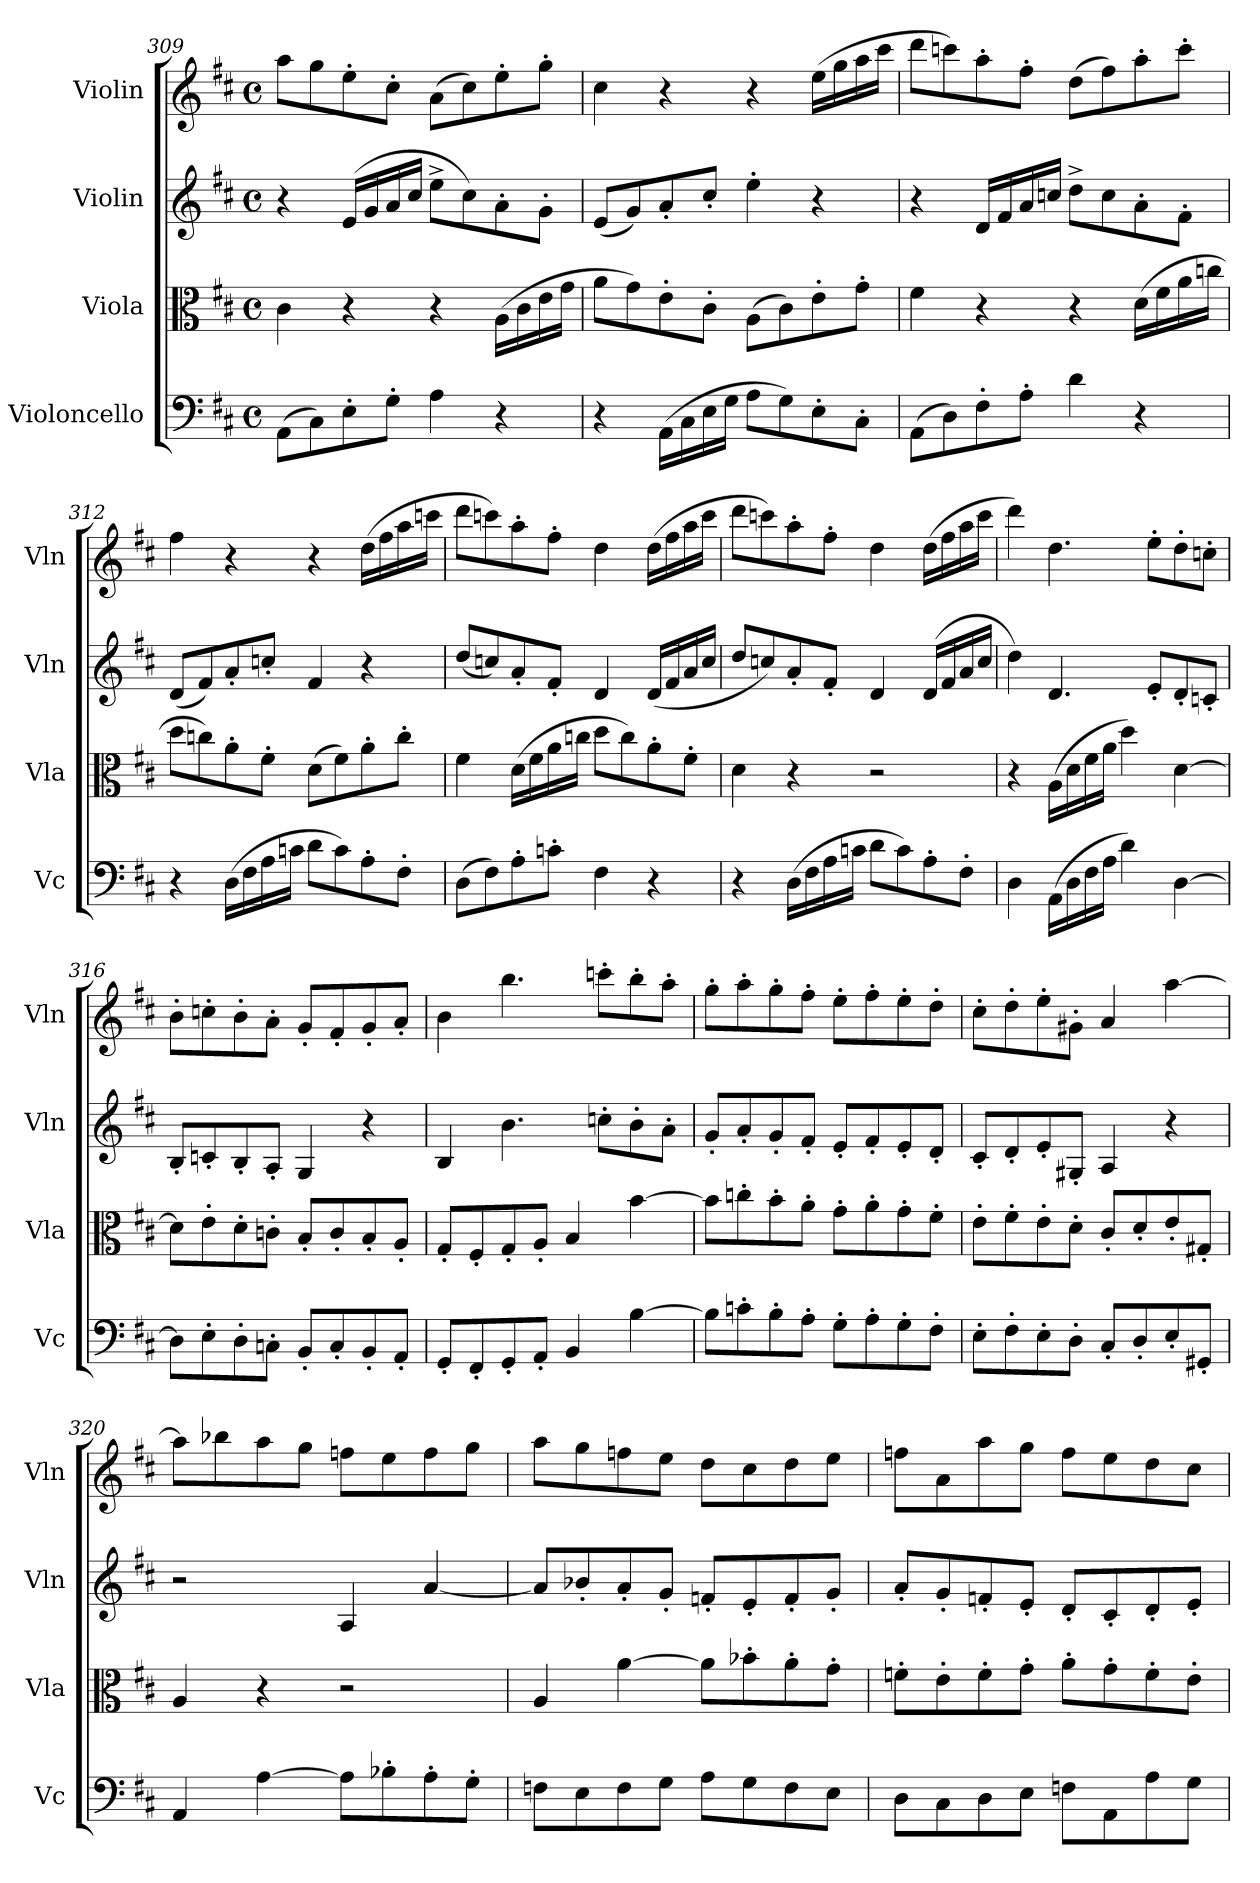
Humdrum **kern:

**kern	**kern	**kern	**kern
*part4	*part3	*part2	*part1
*staff4	*staff3	*staff2	*staff1
*I"Violoncello	*I"Viola	*I"Violin	*I"Violin
*I'Vc	*I'Vla	*I'Vln	*I'Vln
*clefF4	*clefC3	*clefG2	*clefG2
*k[f#c#]	*k[f#c#]	*k[f#c#]	*k[f#c#]
*M4/4	*M4/4	*M4/4	*M4/4
*met(c)	*met(c)	*met(c)	*met(c)
=309	=309	=309	=309
(>8AA\L	4c#\	4r	8aa\L
8C#\)	.	.	8gg\
8E'\	4r	(>16e/LL	8ee'\
.	.	16g/	.
8G'\J	.	16a/	8cc#'\J
.	.	16cc#/JJ	.
4A\	4r	8ee^\L	(>8a\L
.	.	8cc#\)	8cc#\)
4r	(>16A\LL	8a'\	8ee'\
.	16c#\	.	.
.	16e\	8g'\J	8gg'\J
.	16g\JJ	.	.
=310	=310	=310	=310
4r	8a\L	(8e/L	4cc#\
.	8g\)	8g/)	.
(>16AA\LL	8e'\	8a'/	4r
16C#\	.	.	.
16E\	8c#'\J	8cc#'/J	.
16G\JJ	.	.	.
8A\L	(>8A\L	4ee'\	4r
8G\)	8c#\)	.	.
8E'\	8e'\	4r	(>16ee\LL
.	.	.	16gg\
8C#'\J	8g'\J	.	16aa\
.	.	.	16ccc#\JJ
!!LO:PB:g=z
=311	=311	=311	=311
(>8AA\L	4f#\	4r	8ddd\L
8D\)	.	.	8cccn\)
8F#'\	4r	16d/LL	8aa'\
.	.	16f#/	.
8A'\J	.	16a/	8ff#'\J
.	.	16ccn/JJ	.
4d\	4r	8dd^\L	(>8dd\L
.	.	8cc\	8ff#\)
4r	(>16d\LL	8a'\	8aa'\
.	16f#\	.	.
.	16a\	8f#'\J	8ccc'\J
.	16ccn\JJ	.	.
=312	=312	=312	=312
4r	8dd\L	(8d/L	4ff#\
.	8ccn\)	8f#/)	.
(>16D\LL	8a'\	8a'/	4r
16F#\	.	.	.
16A\	8f#'\J	8ccn'/J	.
16cn\JJ	.	.	.
8d\L	(>8d\L	4f#/	4r
8c\)	8f#\)	.	.
8A'\	8a'\	4r	(>16dd\LL
.	.	.	16ff#\
8F#'\J	8cc'\J	.	16aa\
.	.	.	16cccn\JJ
=313	=313	=313	=313
(>8D\L	4f#\	(8dd/L	8ddd\L
8F#\)	.	8ccn/)	8cccn\)
8A'\	(>16d\LL	8a'/	8aa'\
.	16f#\	.	.
8cn'\J	16a\	8f#'/J	8ff#'\J
.	16ccn\JJ	.	.
4F#\	8dd\L	4d/	4dd\
.	8cc\)	.	.
4r	8a'\	(16d/LL	(>16dd\LL
.	.	16f#/	16ff#\
.	8f#'\J	16a/	16aa\
.	.	16cc/JJ	16ccc\JJ
=314	=314	=314	=314
4r	4d\	8dd/L	8ddd\L
.	.	8ccn/)	8cccn\)
(>16D\LL	4r	8a'/	8aa'\
16F#\	.	.	.
16A\	.	8f#'/J	8ff#'\J
16cn\JJ	.	.	.
8d\L	2r	4d/	4dd\
8c\)	.	.	.
8A'\	.	(16d/LL	(>16dd\LL
.	.	16f#/	16ff#\
8F#'\J	.	16a/	16aa\
.	.	16cc/JJ	16ccc\JJ
!!LO:LB:g=z
=315	=315	=315	=315
4D\	4r	4dd\)	4ddd\)
(>16AA\LL	(>16A\LL	4.d/	4.dd\
16D\	16d\	.	.
16F#\	16f#\	.	.
16A\JJ	16a\JJ	.	.
4d\)	4dd\)	.	.
.	.	8e'/L	8ee'\L
[4D\	[4d\	8d'/	8dd'\
.	.	8cn'/J	8ccn'\J
=316	=316	=316	=316
8D\L]	8d\L]	8B'/L	8b'\L
8E'\	8e'\	8cn'/	8ccn'\
8D'\	8d'\	8B'/	8b'\
8Cn'\J	8cn'\J	8A'/J	8a'\J
8BB'/L	8B'/L	4G/	8g'/L
8C'/	8c'/	.	8f#'/
8BB'/	8B'/	4r	8g'/
8AA'/J	8A'/J	.	8a'/J
=317	=317	=317	=317
8GG'/L	8G'/L	4B/	4b\
8FF#'/	8F#'/	.	.
8GG'/	8G'/	4.b\	4.bb\
8AA'/J	8A'/J	.	.
4BB/	4B/	.	.
.	.	8ccn'\L	8cccn'\L
[4B\	[4b\	8b'\	8bb'\
.	.	8a'\J	8aa'\J
=318	=318	=318	=318
8B\L]	8b\L]	8g'/L	8gg'\L
8cn'\	8ccn'\	8a'/	8aa'\
8B'\	8b'\	8g'/	8gg'\
8A'\J	8a'\J	8f#'/J	8ff#'\J
8G'\L	8g'\L	8e'/L	8ee'\L
8A'\	8a'\	8f#'/	8ff#'\
8G'\	8g'\	8e'/	8ee'\
8F#'\J	8f#'\J	8d'/J	8dd'\J
=319	=319	=319	=319
8E'\L	8e'\L	8c#'/L	8cc#'\L
8F#'\	8f#'\	8d'/	8dd'\
8E'\	8e'\	8e'/	8ee'\
8D'\J	8d'\J	8G#X'/J	8g#X'\J
8C#'/L	8c#'/L	4A/	4a/
8D'/	8d'/	.	.
8E'/	8e'/	4r	[4aa\
8GG#X'/J	8G#X'/J	.	.
=320	=320	=320	=320
4AA/	4A/	2r	8aa\L]
.	.	.	8bb-X\
[4A\	4r	.	8aa\
.	.	.	8gg\J
8A\L]	2r	4A/	8ffn\L
8B-X'\	.	.	8ee\
8A'\	.	[4a/	8ff\
8G'\J	.	.	8gg\J
!!LO:LB:g=z
=321	=321	=321	=321
8Fn\L	4A/	8a/L]	8aa\L
8E\	.	8b-X'/	8gg\
8F\	[4a\	8a'/	8ffn\
8G\J	.	8g'/J	8ee\J
8A\L	8a\L]	8fn'/L	8dd\L
8G\	8b-X'\	8e'/	8cc#\
8F\	8a'\	8f'/	8dd\
8E\J	8g'\J	8g'/J	8ee\J
=322	=322	=322	=322
8D\L	8fn'\L	8a'/L	8ffn\L
8C#\	8e'\	8g'/	8a\
8D\	8f'\	8fn'/	8aa\
8E\J	8g'\J	8e'/J	8gg\J
8Fn\L	8a'\L	8d'/L	8ff\L
8AA\	8g'\	8c#'/	8ee\
8A\	8f'\	8d'/	8dd\
8G\J	8e'\J	8e'/J	8cc#\J
=	=	=	=
*-	*-	*-	*-
